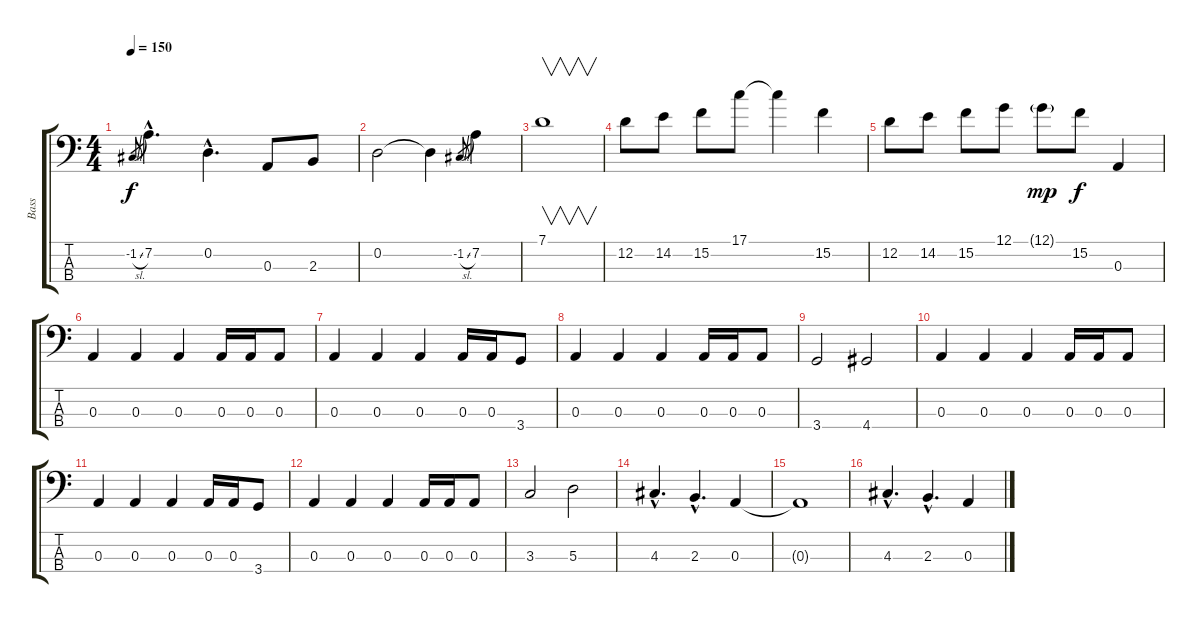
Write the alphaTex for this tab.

\track ("Bass" "Bass") {instrument electricbassfinger}
\staff {score tabs}
\tuning (G2 D2 A1 E1) {hide}
\ts (4 4)
\tempo 150
\clef f4
\ks c
-1.2{sl}.8{gr dy f} 7.2{hac}.4{d} 0.2{hac}.4{d} 0.3.8 2.3.8 |
0.2.2 0.2{t}.4 -1.2{sl}.8{gr} 7.2.4 |
7.1.1{v} |
12.2.8 14.2.8 15.2.8 17.1.8 17.1{t}.4 15.2.4 |
12.2.8 14.2.8 15.2.8 12.1.8 12.1{g}.8{dy mp} 15.2.8{dy f} 0.3.4 |
0.3.4 0.3.4 0.3.4 0.3.16 0.3.16 0.3.8 |
0.3.4 0.3.4 0.3.4 0.3.16 0.3.16 3.4.8 |
0.3.4 0.3.4 0.3.4 0.3.16 0.3.16 0.3.8 |
3.4.2 4.4.2 |
0.3.4 0.3.4 0.3.4 0.3.16 0.3.16 0.3.8 |
0.3.4 0.3.4 0.3.4 0.3.16 0.3.16 3.4.8 |
0.3.4 0.3.4 0.3.4 0.3.16 0.3.16 0.3.8 |
3.3.2 5.3.2 |
4.3{hac}.4{d} 2.3{hac}.4{d} 0.3.4 |
0.3{t}.1 |
4.3{hac}.4{d} 2.3{hac}.4{d} 0.3.4
